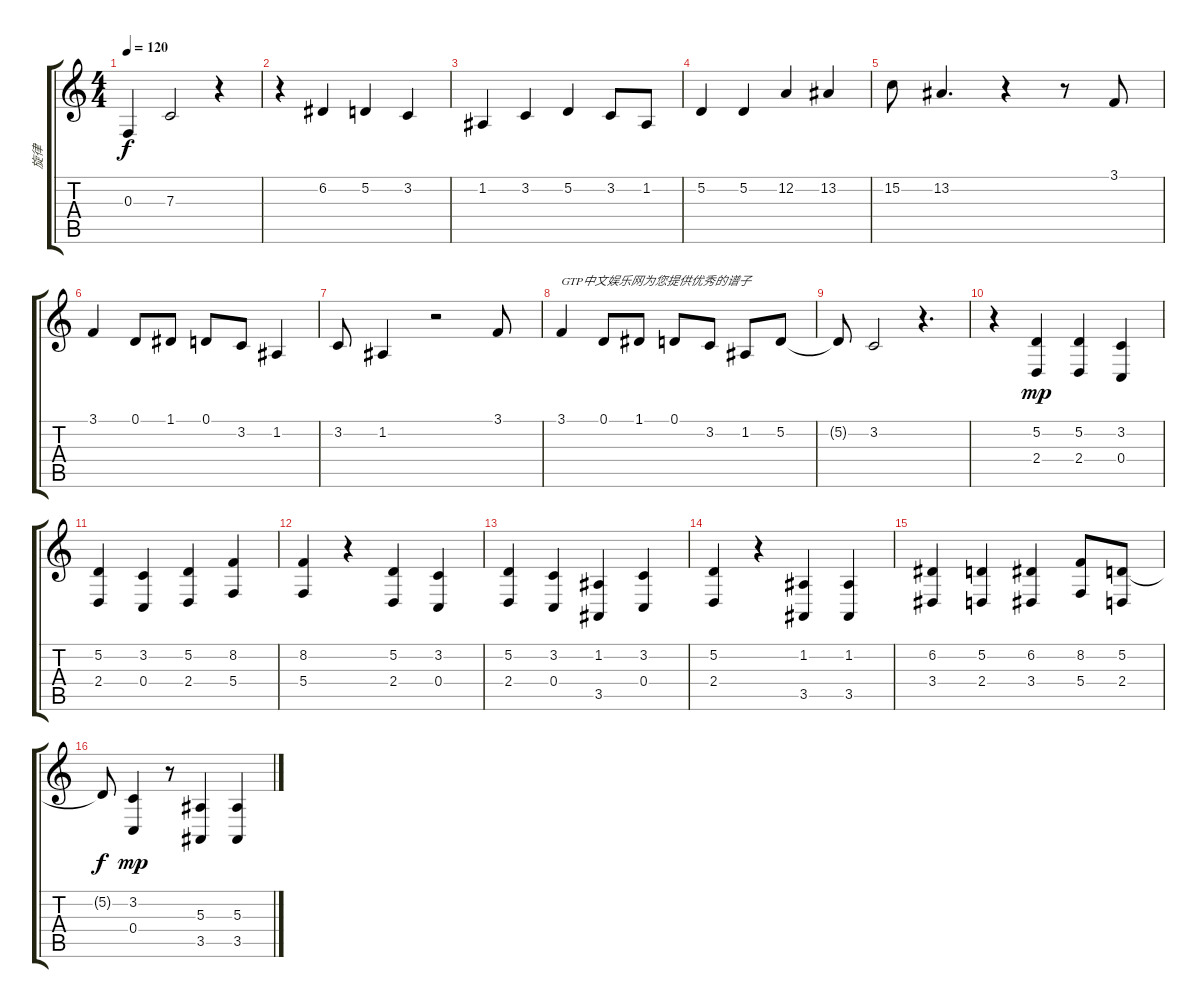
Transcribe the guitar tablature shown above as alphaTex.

\track ("旋律" "旋律") {instrument viola}
\staff {score tabs}
\tuning (D4 A3 F3 C3 G2 D2) {hide}
\ts (4 4)
\tempo 120
\clef g2
\ks c
0.3.4{dy f} 7.3.2 r.4 |
r.4 6.2.4 5.2.4 3.2.4 |
1.2.4 3.2.4 5.2.4 3.2.8 1.2.8 |
5.2.4 5.2.4 12.2.4 13.2.4 |
15.2.8 13.2.4{d} r.4 r.8 3.1.8 |
3.1.4 0.1.8 1.1.8 0.1.8 3.2.8 1.2.4 |
3.2.8 1.2.4 r.2 3.1.8 |
3.1.4{txt "GTP中文娱乐网为您提供优秀的谱子"} 0.1.8 1.1.8 0.1.8 3.2.8 1.2.8 5.2.8 |
5.2{t}.8 3.2.2 r.4{d} |
r.4 (5.2 2.4).4{dy mp} (5.2 2.4).4 (3.2 0.4).4 |
(5.2 2.4).4 (3.2 0.4).4 (5.2 2.4).4 (8.2 5.4).4 |
(8.2 5.4).4 r.4 (5.2 2.4).4 (3.2 0.4).4 |
(5.2 2.4).4 (3.2 0.4).4 (1.2 3.5).4 (3.2 0.4).4 |
(5.2 2.4).4 r.4 (1.2 3.5).4 (1.2 3.5).4 |
(6.2 3.4).4 (5.2 2.4).4 (6.2 3.4).4 (8.2 5.4).8 (5.2 2.4).8 |
5.2{t}.8{dy f} (3.2 0.4).4{dy mp} r.8 (5.3 3.5).4 (5.3 3.5).4
